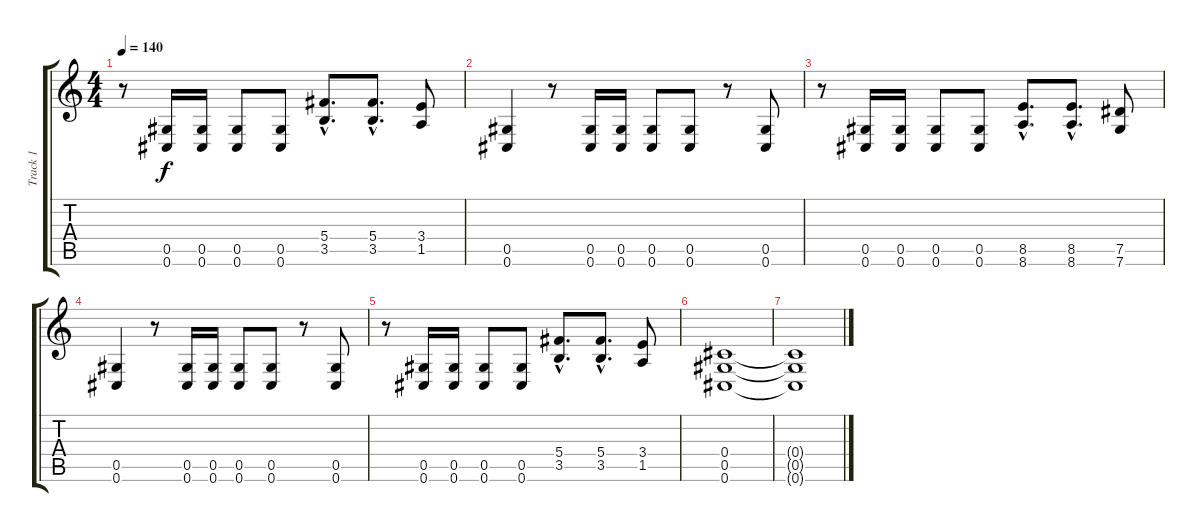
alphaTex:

\track ("Track 1" "Track 1") {instrument distortionguitar}
\staff {score tabs}
\tuning (Eb4 Bb3 Gb3 Db3 Ab2 Db2) {hide}
\ts (4 4)
\tempo 140
\clef g2
\ks c
r.8{dy f} (0.5 0.6).16 (0.5 0.6).16 (0.5 0.6).8 (0.5 0.6).8 (5.4{hac} 3.5{hac}).8{d} (5.4{hac} 3.5{hac}).8{d} (3.4 1.5).8 |
(0.5 0.6).4 r.8 (0.5 0.6).16 (0.5 0.6).16 (0.5 0.6).8 (0.5 0.6).8 r.8 (0.5 0.6).8 |
r.8 (0.5 0.6).16 (0.5 0.6).16 (0.5 0.6).8 (0.5 0.6).8 (8.5{hac} 8.6{hac}).8{d} (8.5{hac} 8.6{hac}).8{d} (7.5 7.6).8 |
(0.5 0.6).4 r.8 (0.5 0.6).16 (0.5 0.6).16 (0.5 0.6).8 (0.5 0.6).8 r.8 (0.5 0.6).8 |
r.8 (0.5 0.6).16 (0.5 0.6).16 (0.5 0.6).8 (0.5 0.6).8 (5.4{hac} 3.5{hac}).8{d} (5.4{hac} 3.5{hac}).8{d} (3.4 1.5).8 |
(0.4 0.5 0.6).1{volume 0} |
(0.4{t} 0.5{t} 0.6{t}).1
